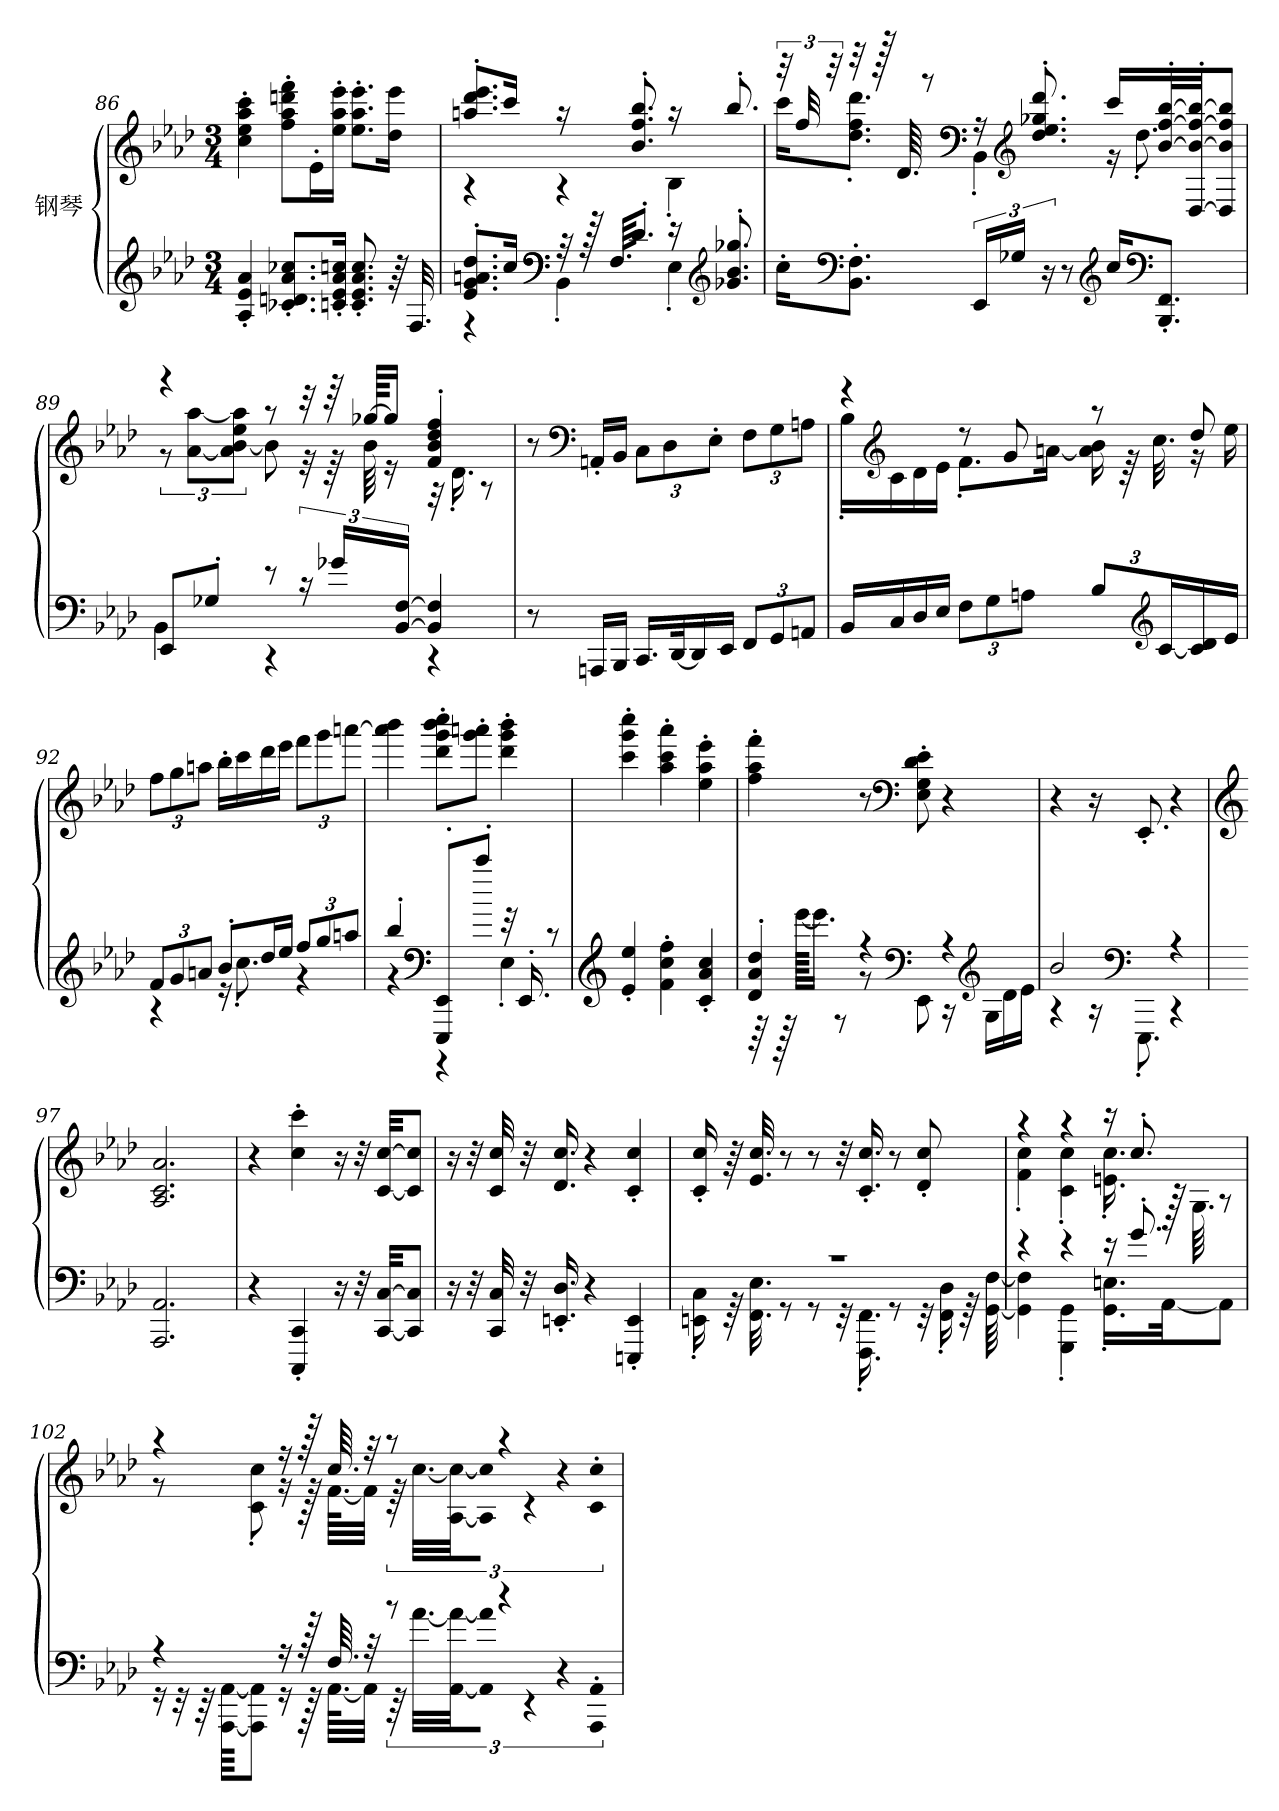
**kern	**kern
*part1	*part1
*staff2	*staff1
*I"钢琴	*
!!LO:PB:g=z
*clefG2	*clefG2
*k[b-e-a-d-]	*k[b-e-a-d-]
*M3/4	*M3/4
=86	=86
4A-/' 4e-/' 4a-/'	4cc\' 4ee-\' 4aa-\' 4ccc\'
8.c-X/' 8.dn/' 8.a-/' 8.cc-X/'L	8ff\' 8aa-\' 8dddn\' 8fff\'L
.	16e-'\L
16cn/' 16e-/' 16a-/' 16ccn/'Jk	16ee-\' 16aa-\' 16eee-\'JJ
8.c/' 8.e-/' 8.a-/' 8.cc/'	8.ee-\' 8.aa-\' 8.eee-\'L
64r	16dd-\ 16eee-\Jk
32.F/	.
=87	=87
*^	*^
8.e-/' 8.g/' 8.an/' 8.dd-/'L	4r	8.aan/' 8.ddd-/' 8.eee-/'L	4r
16cc/Jk	.	16ccc/Jk	.
*clefF4	*	*	*
32r	4BB-'\	16r	4r
128r	.	.	.
64.F/KKKL	.	.	.
8.d-'/J	.	8.b-/' 8.ff/' 8.bb-/'	.
16r	4E-'\	16r	4B-'\
*clefG2	*	*	*
8.g-X/' 8.b-/' 8.gg-X/'	.	8.bb-'/	.
*v	*v	*	*
!!LO:LB:g=z	!!
=88	=88	=88
16cc'\KL	48r	16ccc\KL
.	48ff/	.
.	48r	.
*clefF4	*	*
8.BB-\' 8.F\'J	32r	8.dd-\' 8.ff\' 8.ddd-\'J
.	128r	.
.	64.d-/	.
.	8r	.
*	*clefF4	*
24EE-/LL	16r	4BB-'\
24G-X/JJ	.	.
*	*clefG2	*
.	8.dd-/' 8.ee-/' 8.gg-X/' 8.ddd-/'	.
24r	.	.
8r	.	.
*clefG2	*	*
16cc/KL	16ccc/LL	16r
*clefF4	*	*
8.BBB-/' 8.FF/'J	[32b-/' [32ff/' [32bb-/'L	8.dd-'\
.	[32D-/' 32b-/_' 32ff/_' 32bb-/_'JJ	.
.	8D-/] 8b-/] 8ff/] 8bb-/]J	.
=89	=89	=89
*^	*	*
8EE-/L	4BB-\	4r	12r
.	.	.	[12a-\ [12aa-\L
8G-X'/J	.	.	.
.	.	.	12a-\] [12b-\ 12ee-\ 12aa-\]J
8r	4r	8r	8b-\]
24r	.	32r	32r
.	.	64r	64r
24g-X/LL	.	.	.
.	.	[64gg-X/KKLL	64b-\
.	.	16gg-/JJ]	16r
[24BB-/ [24F/JJ	.	.	.
4BB-/] 4F/]	4r	4f/' 4b-/' 4dd-/' 4ff/'	32r
.	.	.	16.d-'\
.	.	.	8r
*v	*v	*	*
*	*v	*v
!!LO:LB:g=z
=90	=90
8r	8r
*	*clefF4
16AAAn/LL	16AAn'/LL
16BBB-/JJ	16BB-/JJ
*	*Xbrackettup
16.CC/LL	12C\L
.	12D-\
[32DD-/K	.
16DD-/]	.
.	12E-'\J
16EE-/JJ	.
*Xbrackettup	*
12FF/L	12F\L
12GG/	12G\
12AAn/J	12An\J
=91	=91
*	*^
16BB-/LL	4r	16B-'\LL
*	*clefG2	*
16C/	.	16c\
16D-/	.	16d-\
16E-/JJ	.	16e-\JJ
12F\L	8r	8.f'\L
12G\	.	.
.	8g/	.
12An\J	.	.
.	.	[16an\Jk
12B-/L	8r	16a\] 16b-\
.	.	64r
.	.	32.cc\
*clefG2	*	*
[24c/L	.	.
16c/] 16d-/	8dd-/	16r
16e-/JJ	.	16ee-\
*	*v	*v
!!LO:LB:g=z
=92	=92
*^	*
12f/L	4r	12ff\L
12g/	.	12gg\
12an/J	.	12aan\J
8b-'/L	16r	16bb-'\LL
.	8.cc'\	16ccc\
16dd-/L	.	16ddd-\
16ee-/JJ	.	16eee-\JJ
12ff/L	4r	12fff\L
12gg/	.	12ggg\
12aan/J	.	[12aaan\J
=93	=93	=93
4bb-'/	4r	4aaa\] 4bbb-\
*clefF4	*	*
8EEE-/' 8EE-/'L	4r	8ddd-\' 8ggg\' 8bbb-\' 8cccc\'L
8ccc'/J	.	8ggg\' 8aaan\'J
32r	4E-'\	4ddd-\' 4ggg\' 4bbb-\'
16.EE-'/	.	.
8r	.	.
*v	*v	*
=94	=94
*clefG2	*
4e-/' 4ee-/'	4ccc\' 4ggg\' 4cccc\'
4f\' 4cc\' 4ff\'	4aa-\' 4ccc\' 4aaa-\'
4c/' 4a-/' 4cc/'	4ee-\' 4aa-\' 4eee-\'
!!LO:LB:g=z
=95	=95
*^	*
4d-/' 4a-/' 4dd-/'	64r	4ff\' 4aa-\' 4fff\'
.	128r	.
.	[128eee-\KKKLL	.
.	16.eee-\JJ]	.
.	8r	.
4r	8r	8r
*clefF4	*	*clefF4
.	8EE-\	8E-\' 8G\' 8d-\' 8e-\'
4r	16r	4r
*clefG2	*	*
.	16G\LL	.
.	16d-\	.
.	16e-\JJ	.
=96	=96	=96
2b-/	4r	4r
.	16r	16r
*clefF4	*	*
.	8.EEE-'\	8.EE-'/
4r	4r	4r
*v	*v	*
=97	=97
*	*clefG2
2.AAA-/ 2.AA-/	2.A-/ 2.c/ 2.a-/
=98	=98
4r	4r
4CCC/' 4CC/'	4cc\' 4ccc\'
16r	16r
32r	32r
[32CC/ [32C/KKL	[32c/ [32cc/KKL
8CC/] 8C/]J	8c/] 8cc/]J
!!LO:LB:g=z
=99	=99
16r	16r
32r	32r
32CC/ 32C/	32c/ 32cc/
32r	32r
16.EEn/' 16.D-/'	16.d-/ 16.cc/
4r	4r
4EEEn/' 4EE/'	4c/' 4cc/'
=100	=100
*^	*
2.r	16EEn\' 16C\'	16c/' 16cc/'
.	64r	64r
.	32.FF\ 32.E-\	32.e-/ 32.cc/
.	8r	8r
.	8r	8r
.	32r	32r
.	16.FFF\' 16.FF\'	16.c/' 16.cc/'
.	8r	8r
.	32r	8d-/' 8cc/'
.	16FF\' 16D-\'	.
.	64r	.
.	[64GG\ [64F\	.
=101	=101	=101
*	*	*^
4r	4GG\] 4F\]	4r	4f\' 4cc\'
4r	4GGG\' 4GG\'	4r	4c\' 4cc\'
16r	16.GG\' 16.En\'LL	16r	16.en\' 16.cc\'
8.g'/	.	8.cc'/	.
.	[32AA-\JK	.	128r
.	.	.	64.G\
.	8AA-\J]	.	8r
!!LO:PB:g=z	!!
=102	=102	=102	=102
4r	16r	4r	8r
.	32r	.	.
.	64r	.	.
.	[64AAA-\ [64AA-\KKKL	.	.
.	8AAA-\] 8AA-\]J	.	8c\' 8cc\'
16r	16r	16r	16r
128r	128r	128r	128r
64.F/	[64.AA-\KLLL	64.cc/	[64.f\KLLL
32r	32AA-\JJJ]	32r	32f\JJJ]
*	*brackettup	*	*brackettup
8r	96r	8r	96r
.	[48.a-\LLL	.	[48.cc\LLL
.	[48AA-\ 48a-\_J	.	[48A-\ 48cc\_J
.	16AA-\] 16a-\]JJ	.	16A-\] 16cc\]JJ
4r	8r	4r	8r
.	16r	.	16r
.	16AAA-\' 16AA-\'	.	16c\' 16cc\'
*v	*v	*	*
*	*v	*v
=	=
*-	*-
